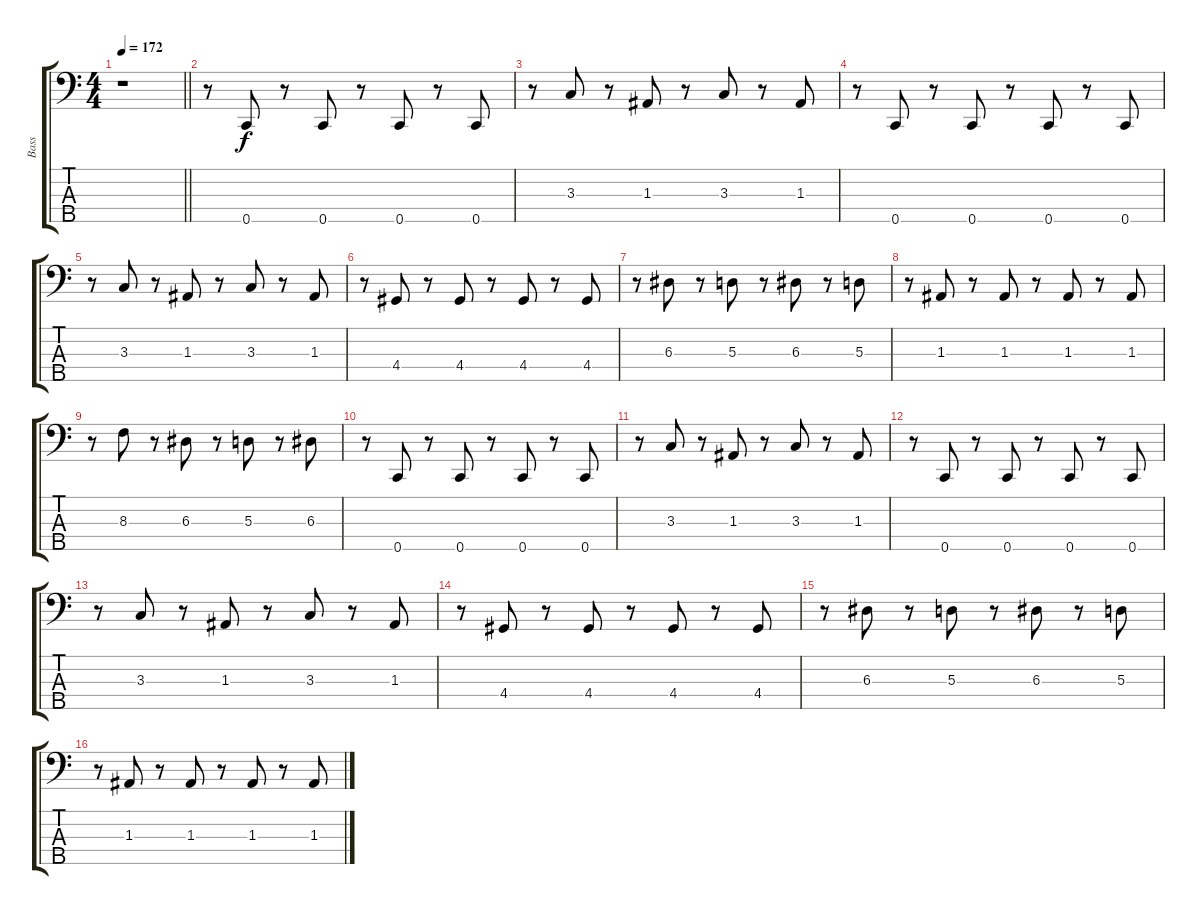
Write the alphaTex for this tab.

\track ("Bass" "Bass") {instrument electricbasspick}
\staff {score tabs}
\tuning (G2 D2 A1 E1 C1) {hide}
\ts (4 4)
\tempo 172
\clef f4
\barLineRight lightlight
\ks c
r.1{dy f} |
\section ("" " ")
r.8 0.5.8 r.8 0.5.8 r.8 0.5.8 r.8 0.5.8 |
r.8 3.3.8 r.8 1.3.8 r.8 3.3.8 r.8 1.3.8 |
r.8 0.5.8 r.8 0.5.8 r.8 0.5.8 r.8 0.5.8 |
r.8 3.3.8 r.8 1.3.8 r.8 3.3.8 r.8 1.3.8 |
r.8 4.4.8 r.8 4.4.8 r.8 4.4.8 r.8 4.4.8 |
r.8 6.3.8 r.8 5.3.8 r.8 6.3.8 r.8 5.3.8 |
r.8 1.3.8 r.8 1.3.8 r.8 1.3.8 r.8 1.3.8 |
r.8 8.3.8 r.8 6.3.8 r.8 5.3.8 r.8 6.3.8 |
r.8 0.5.8 r.8 0.5.8 r.8 0.5.8 r.8 0.5.8 |
r.8 3.3.8 r.8 1.3.8 r.8 3.3.8 r.8 1.3.8 |
r.8 0.5.8 r.8 0.5.8 r.8 0.5.8 r.8 0.5.8 |
r.8 3.3.8 r.8 1.3.8 r.8 3.3.8 r.8 1.3.8 |
r.8 4.4.8 r.8 4.4.8 r.8 4.4.8 r.8 4.4.8 |
r.8 6.3.8 r.8 5.3.8 r.8 6.3.8 r.8 5.3.8 |
r.8 1.3.8 r.8 1.3.8 r.8 1.3.8 r.8 1.3.8
